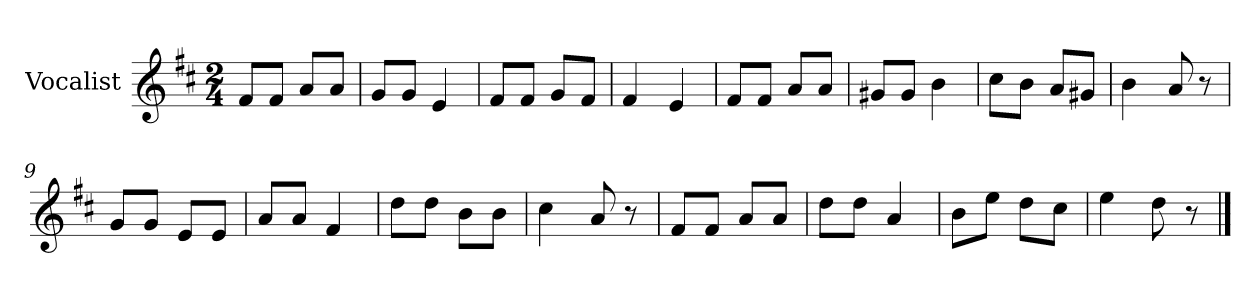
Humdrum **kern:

**kern
*part1
*staff1
*I"Vocalist
*k[f#c#]
*D:
*M2/4
=1
8f#L
8f#J
8aL
8aJ
=2
8gL
8gJ
4e
=3
8f#L
8f#J
8gL
8f#J
=4
4f#
4e
=5
8f#L
8f#J
8aL
8aJ
=6
8g#XL
8g#J
4b
=7
8cc#L
8bJ
8aL
8g#XJ
=8
4b
8a
8r
=9
8gL
8gJ
8eL
8eJ
=10
8aL
8aJ
4f#
=11
8ddL
8ddJ
8bL
8bJ
=12
4cc#
8a
8r
=13
8f#L
8f#J
8aL
8aJ
=14
8ddL
8ddJ
4a
=15
8bL
8eeJ
8ddL
8cc#J
=16
4ee
8dd
8r
==
*-
